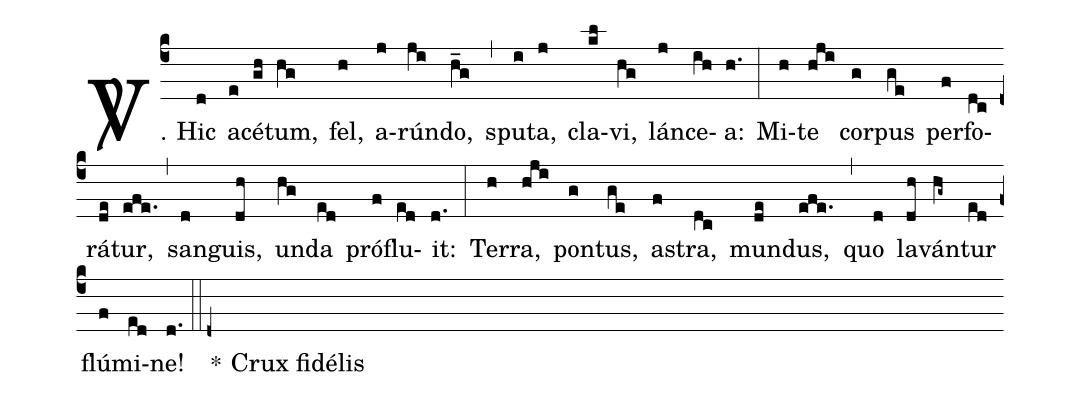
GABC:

%%
(c4)<sp>V/</sp>. Hic(d) a(e)cé(gh)tum,(hg) fel,(h) a(j)rún(ji)do,(h_g) (,)
spu(i)ta,(j) cla(kl)vi,(hg) lán(j)ce(ih)a:(h.) (:)
Mi(h)te(hji) cor(g)pus(ge) per(f)fo(dc)rá(de)tur,(efe.) (,)
san(d)guis,(dh) un(hg)da(ed) pró(f)flu(ed)it:(d.) (:)
Ter(h)ra,(hji) pon(g)tus,(ge) a(f)stra,(dc) mun(de)dus,(efe.) (,)
quo(d) la(dh)ván(hg~)tur(ed) flú(f)mi(ed)ne!(d.) (::d+) *() ()Crux fidélis()

%(::d+) *() ()Crux fidélis()
%(::h+) *() ()Dulce lignum()
